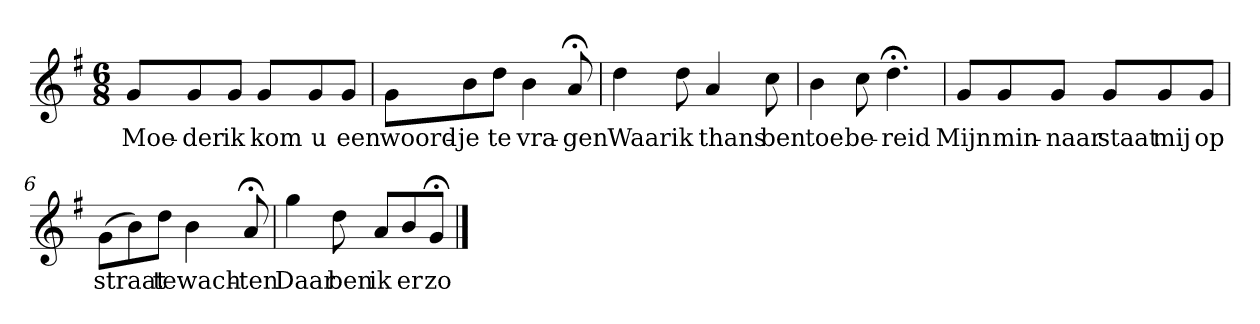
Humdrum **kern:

**kern	**text
*part1	*part1
*staff1	*staff1
*k[f#]	*
*G:	*
*M6/8	*
*MM120	*
=1	=1
8gL	Moe-
8g	-der
8gJ	ik
8gL	kom
8g	u
8gJ	een
=2	=2
8gL	woord-
8b	-je
8ddJ	te
4b	vra-
8a;<	-gen
=3	=3
4dd	Waar
8dd	ik
4a	thans
8cc	ben
=4	=4
4b	toe
8cc	be-
4.dd;<	-reid
=5	=5
8gL	Mijn
8g	min-
8gJ	-naar
8gL	staat
8g	mij
8gJ	op
=6	=6
(8gL	straat
8b)	.
8ddJ	te
4b	wach-
8a;<	-ten
=7	=7
4gg	Daar
8dd	ben
8aL	ik
8b	er
8g;<J	zo
==	==
*-	*-
